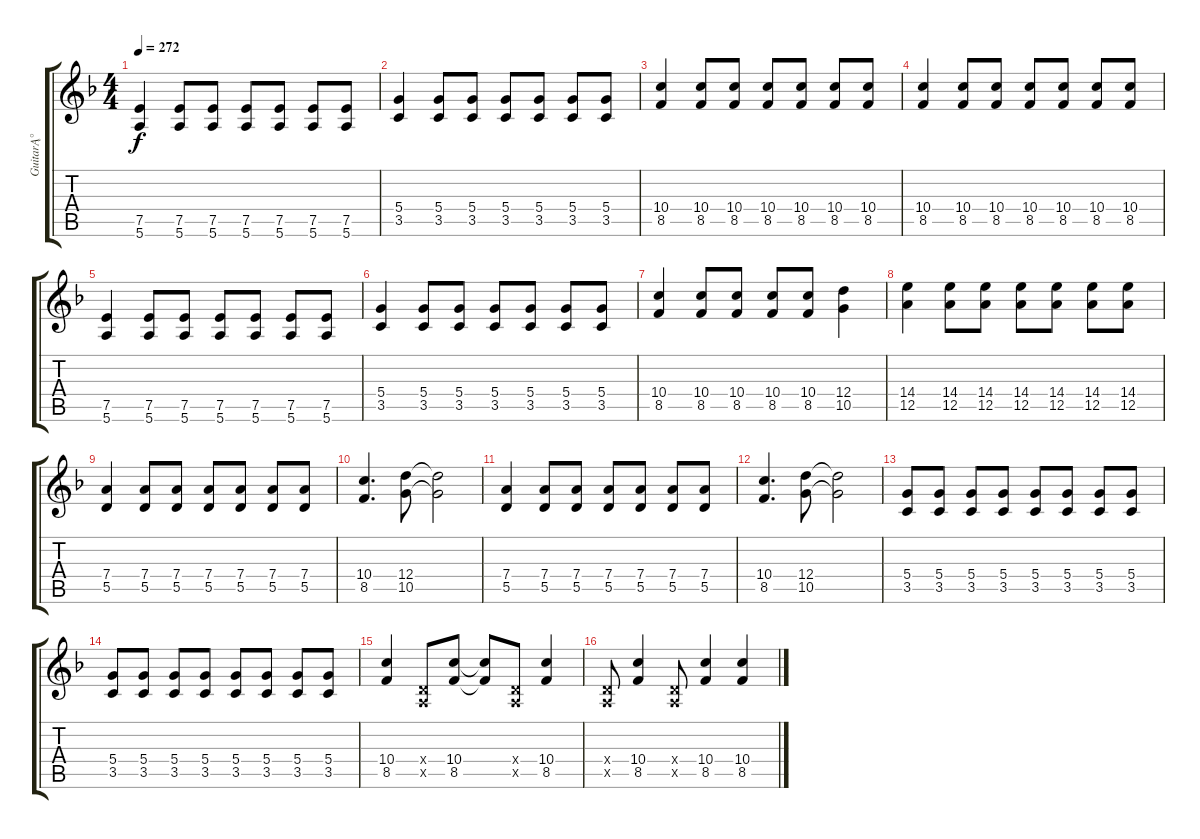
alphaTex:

\track ("GuitarĄ°" "GuitarĄ°") {instrument distortionguitar}
\staff {score tabs}
\tuning (E4 B3 G3 D3 A2 E2) {hide}
\ts (4 4)
\tempo 272
\clef g2
\ks f
(7.5 5.6).4{dy f} (7.5 5.6).8 (7.5 5.6).8 (7.5 5.6).8 (7.5 5.6).8 (7.5 5.6).8 (7.5 5.6).8 |
(5.4 3.5).4 (5.4 3.5).8 (5.4 3.5).8 (5.4 3.5).8 (5.4 3.5).8 (5.4 3.5).8 (5.4 3.5).8 |
(10.4 8.5).4 (10.4 8.5).8 (10.4 8.5).8 (10.4 8.5).8 (10.4 8.5).8 (10.4 8.5).8 (10.4 8.5).8 |
(10.4 8.5).4 (10.4 8.5).8 (10.4 8.5).8 (10.4 8.5).8 (10.4 8.5).8 (10.4 8.5).8 (10.4 8.5).8 |
(7.5 5.6).4 (7.5 5.6).8 (7.5 5.6).8 (7.5 5.6).8 (7.5 5.6).8 (7.5 5.6).8 (7.5 5.6).8 |
(5.4 3.5).4 (5.4 3.5).8 (5.4 3.5).8 (5.4 3.5).8 (5.4 3.5).8 (5.4 3.5).8 (5.4 3.5).8 |
(10.4 8.5).4 (10.4 8.5).8 (10.4 8.5).8 (10.4 8.5).8 (10.4 8.5).8 (12.4 10.5).4 |
(14.4 12.5).4 (14.4 12.5).8 (14.4 12.5).8 (14.4 12.5).8 (14.4 12.5).8 (14.4 12.5).8 (14.4 12.5).8 |
(7.4 5.5).4 (7.4 5.5).8 (7.4 5.5).8 (7.4 5.5).8 (7.4 5.5).8 (7.4 5.5).8 (7.4 5.5).8 |
(10.4 8.5).4{d} (12.4 10.5).8 (12.4{t} 10.5{t}).2 |
(7.4 5.5).4 (7.4 5.5).8 (7.4 5.5).8 (7.4 5.5).8 (7.4 5.5).8 (7.4 5.5).8 (7.4 5.5).8 |
(10.4 8.5).4{d} (12.4 10.5).8 (12.4{t} 10.5{t}).2 |
(5.4 3.5).8 (5.4 3.5).8 (5.4 3.5).8 (5.4 3.5).8 (5.4 3.5).8 (5.4 3.5).8 (5.4 3.5).8 (5.4 3.5).8 |
(5.4 3.5).8 (5.4 3.5).8 (5.4 3.5).8 (5.4 3.5).8 (5.4 3.5).8 (5.4 3.5).8 (5.4 3.5).8 (5.4 3.5).8 |
(10.4 8.5).4 (0.4{x} 0.5{x}).8 (10.4 8.5).8 (10.4{t} 8.5{t}).8 (0.4{x} 0.5{x}).8 (10.4 8.5).4 |
(0.4{x} 0.5{x}).8 (10.4 8.5).4 (0.4{x} 0.5{x}).8 (10.4 8.5).4 (10.4 8.5).4
